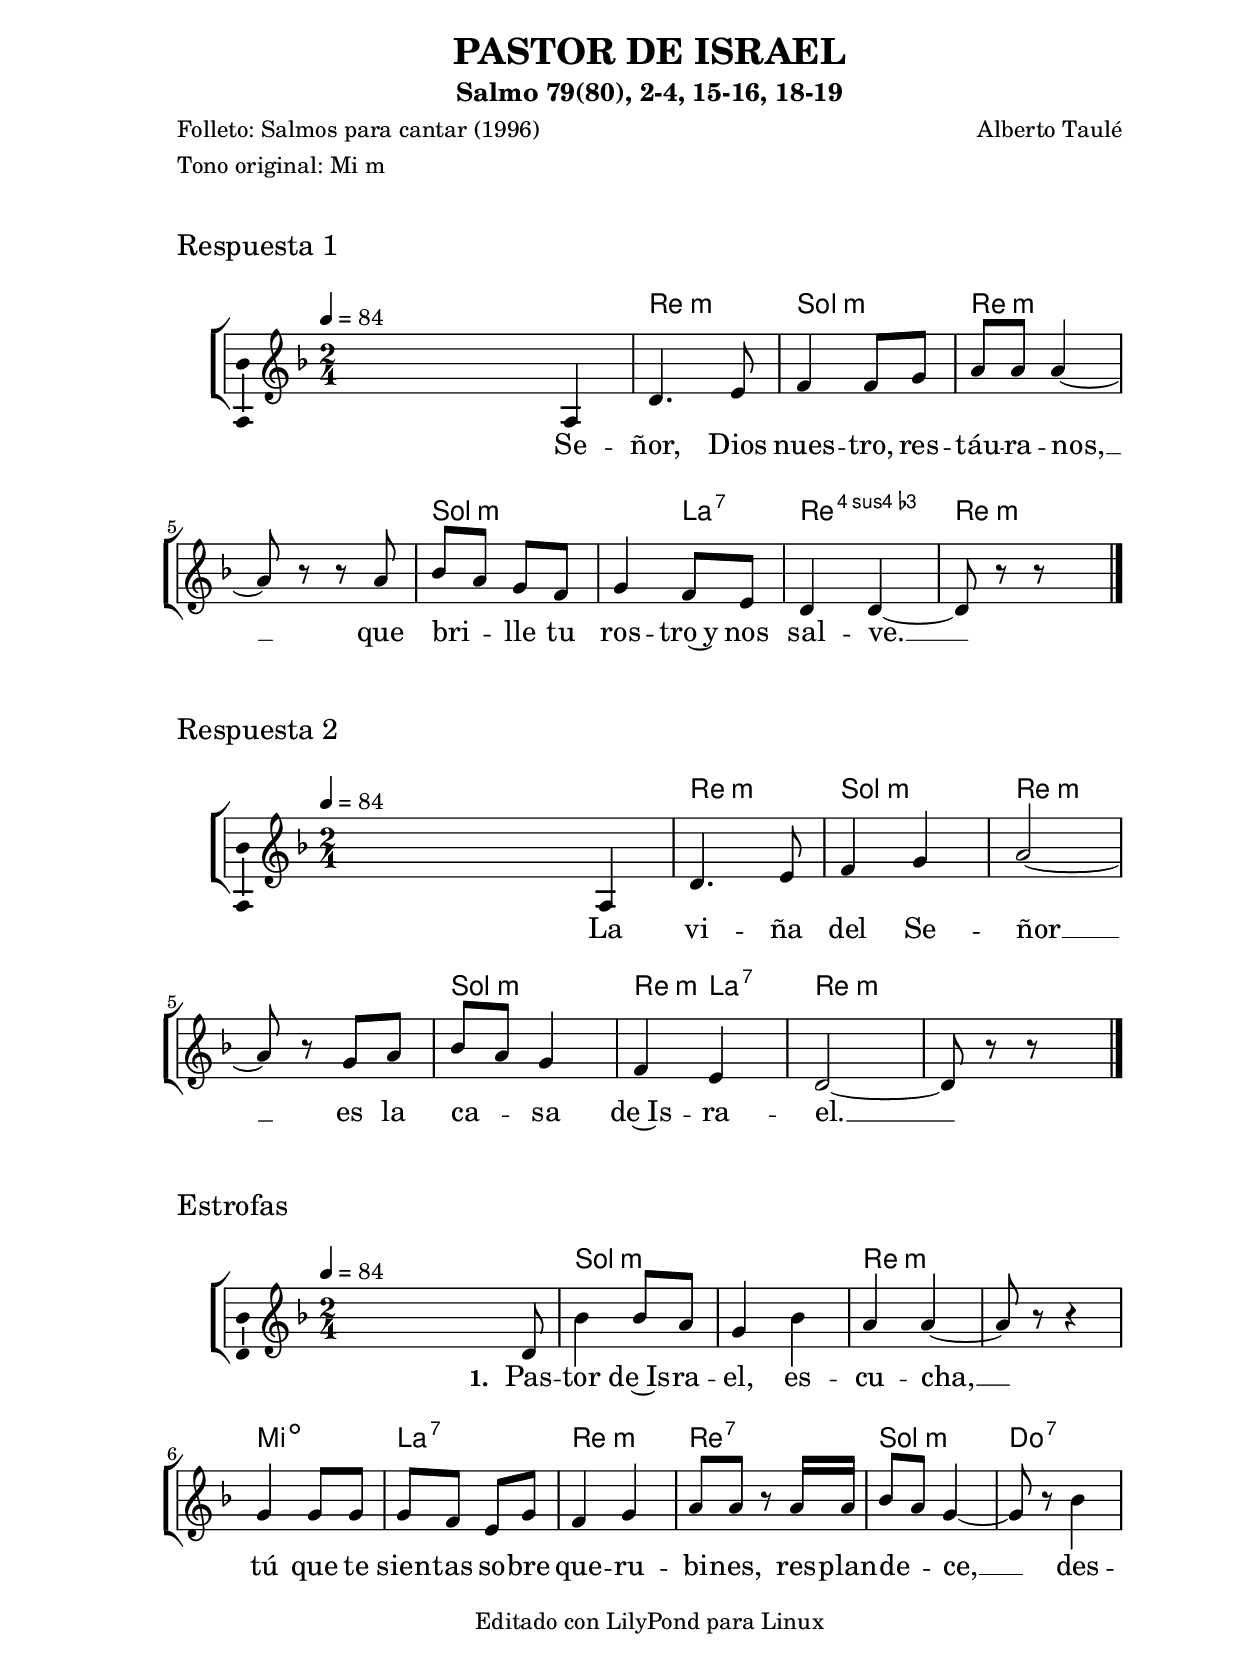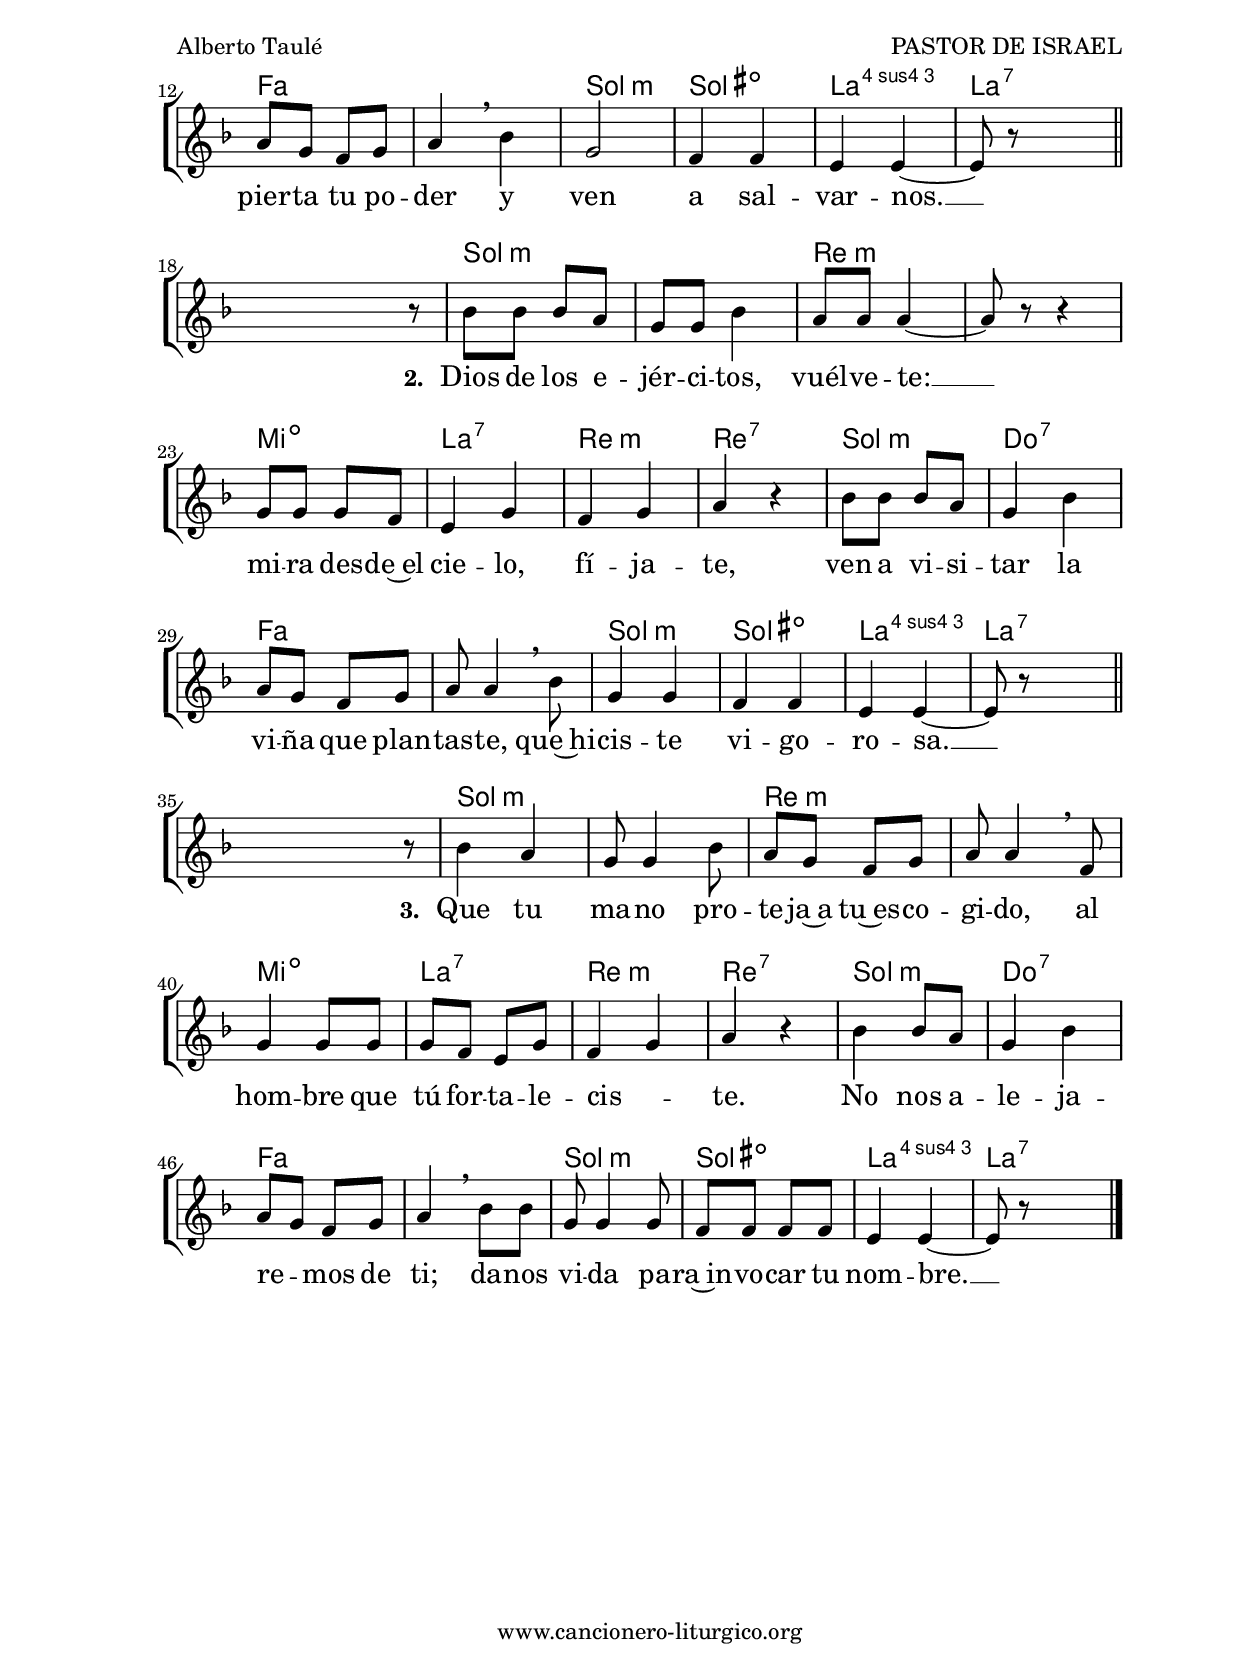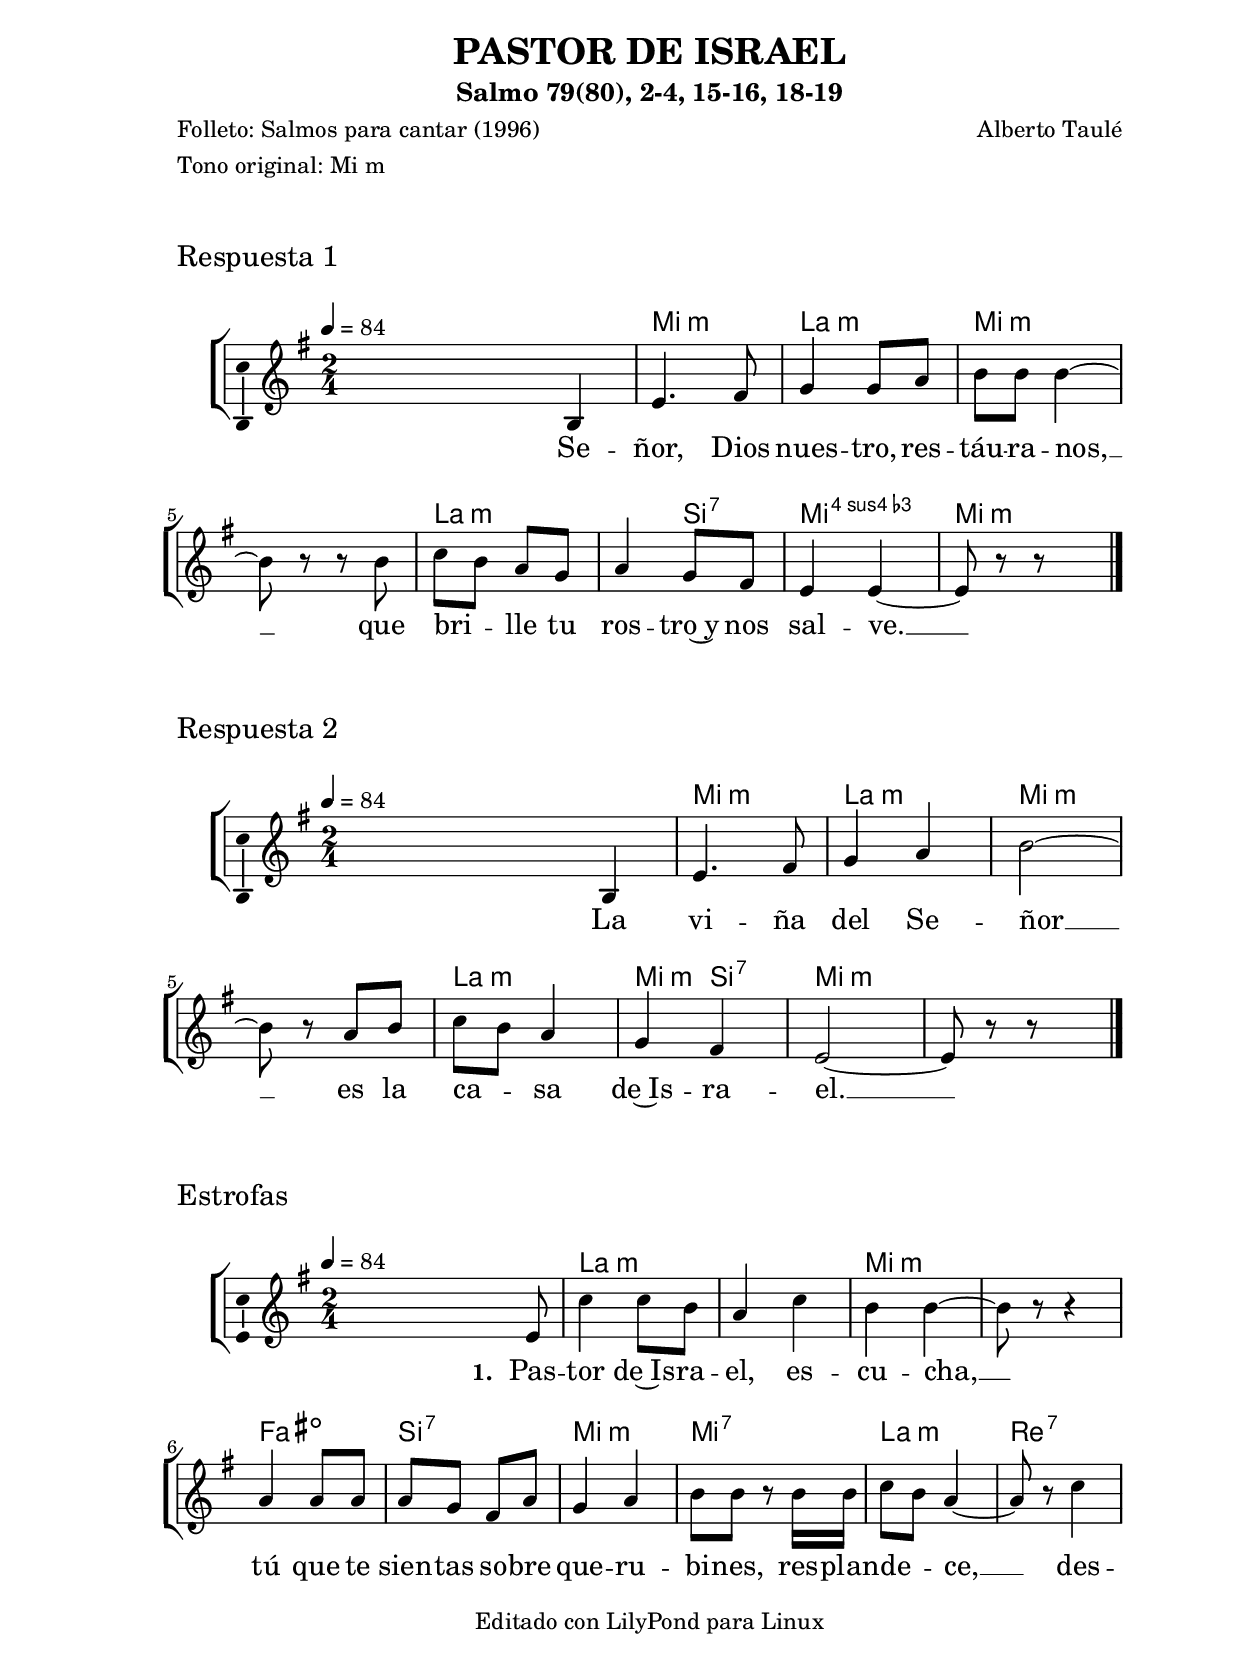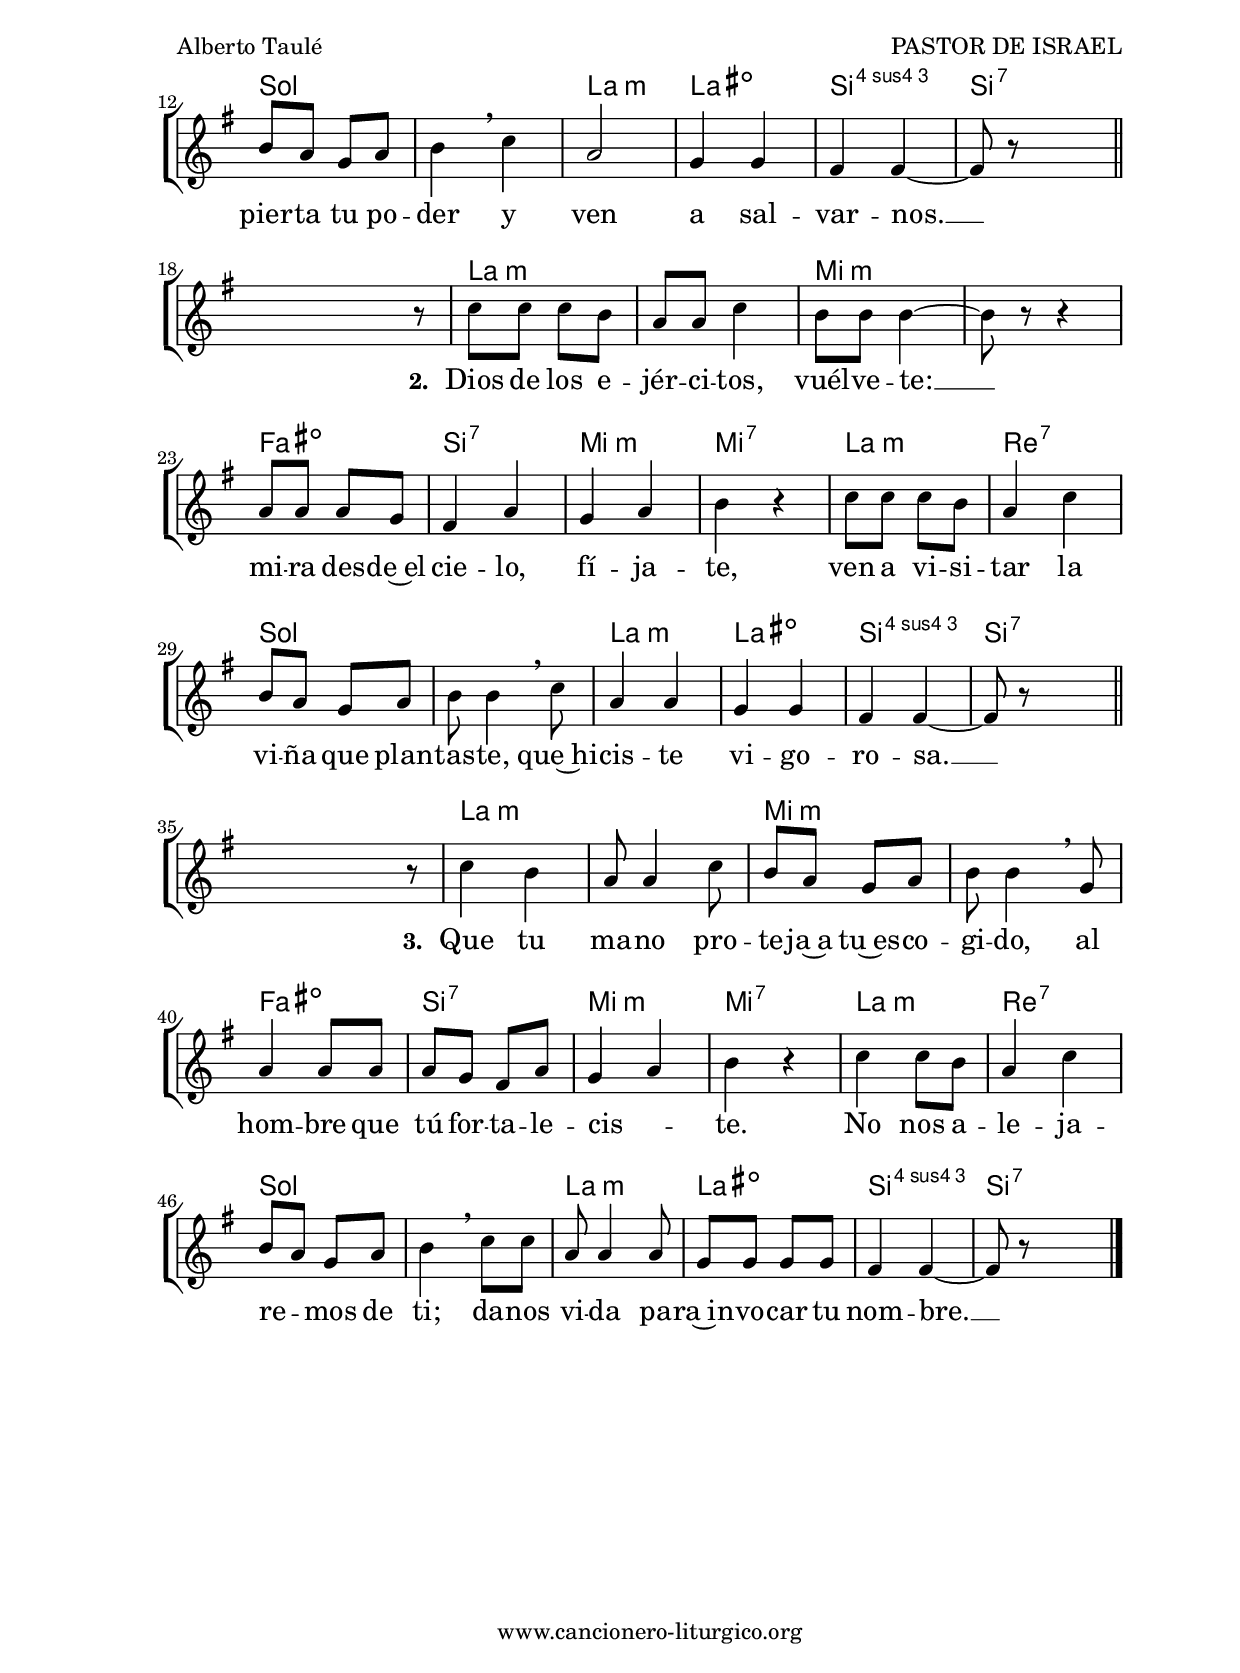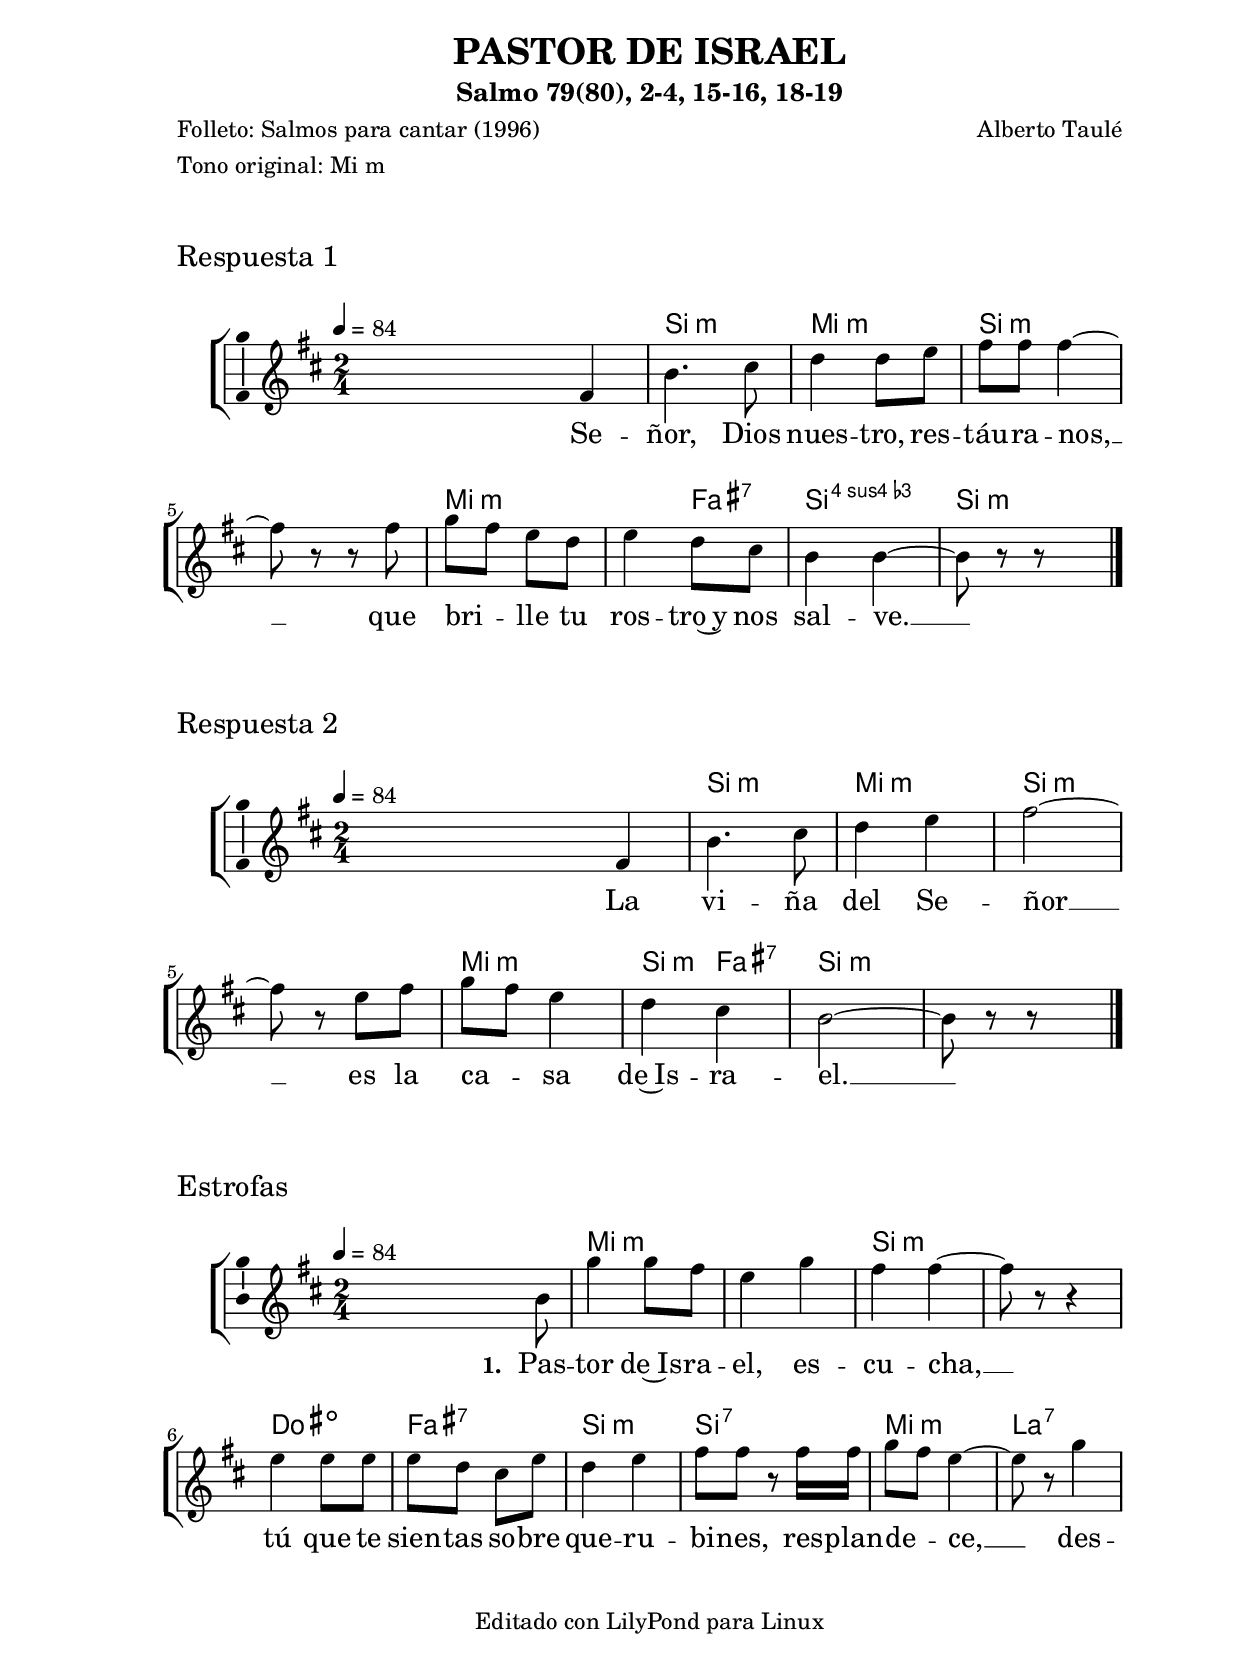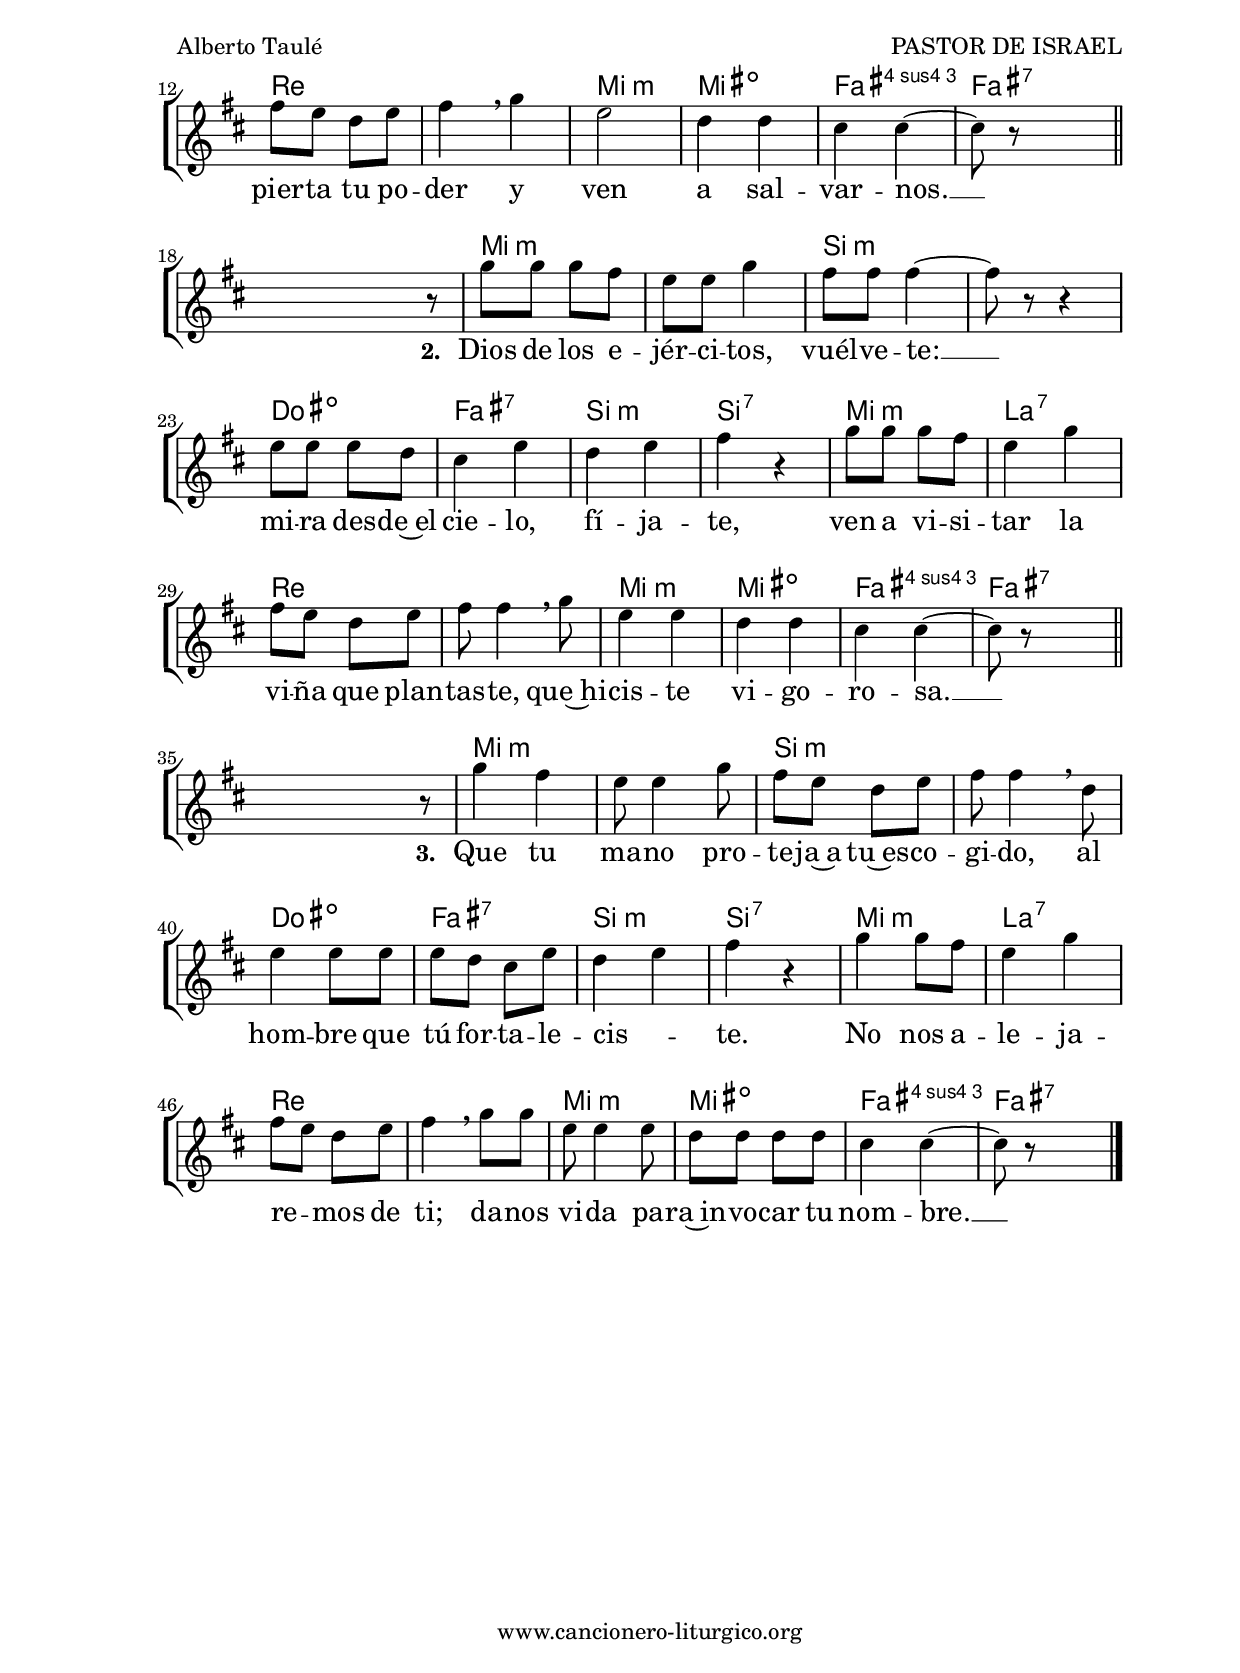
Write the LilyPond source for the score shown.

%
%para convertir .midi en .wav:
%timidity filename.midi -Ow -o finename.wav
%
%
%Para convertir de .wav a .mp3:
%lame -h -m j filename.wav
%
%
%para escuchar el midi:
%timidity nombrefichero.midi
%


%versión de lilypond para la que se ha escrito esta partitura:
\version "2.16.0"

	%Tamaño papel
	#(set-default-paper-size "a4")
	%Tamaño partitura
	#(set-global-staff-size 20)
	%No responde al pulsar sobre una nota
	#(ly:set-option 'point-and-click #f)

%parámetros del encabezamiento:
\header {
	title = "PASTOR DE ISRAEL"
	subtitle = "Salmo 79(80), 2-4, 15-16, 18-19"
	composer = "Alberto Taulé"
	poet = "Folleto: Salmos para cantar (1996)"
	meter = "Tono original: Mi m"
	arranger = ""
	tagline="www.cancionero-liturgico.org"
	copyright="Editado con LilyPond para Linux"
	}

%parámetros asociados al papel:
\paper  {
	oddHeaderMarkup = \markup {\fill-line { \on-the-fly #not-first-page \fromproperty #'header:title \on-the-fly #not-first-page \fromproperty #'header:composer }}
	evenHeaderMarkup = \markup {\fill-line { \fromproperty #'header:composer \fromproperty #'header:title }}
	#(set-paper-size "a4")
	print-page-number = ##f
	first-page-number = 1
	print-first-page-number = ##f
	head-separation = 3.0 \cm
	top-margin = 2.0 \cm
	bottom-margin = 0.5\cm
	left-margin = 3.0 \cm
	line-width = 16.0 \cm 
	indent = 8\mm
	interscoreline = 2.\mm
	between-system-space = 15\mm
%	para que las partituras no llenen la hoja:
	ragged-bottom = ##t
%	idem para la última hoja:
	ragged-last-bottom = ##f
%	para que las partituras llenen el ancho del papel:
	ragged-last = ##f
	after-title-space = 2.5 \cm
%page-count=2
%system-count=8

	%Flexible Vertical Spacing
	markup-system-spacing =
	#'((basic-distance . 5) (minimum-distance . 3) (padding . 3))
	score-markup-spacing =
	#'((basic-distance . 15) (minimum-distance . 10) (padding . 3))
%	score-system-spacing =
%	#'((basic-distance . 15) (minimum-distance . 10) (padding . 5))
	system-system-spacing =
	#'((basic-distance . 5) (minimum-distance . 3) (padding . 3))
	markup-markup-spacing =
	#'((basic-distance . 20) (minimum-distance . 15) (padding . 3))
	last-bottom-spacing =
	#'((basic-distance . 5) (minimum-distance . 5) (padding . 3))
%	top-system-spacing =
%	#'((basic-distance . 10) (minimum-distance . 5) (padding . 3))
%	top-markup-spacing =
%	#'((basic-distance . 15) (minimum-distance . 10) (padding . 3))

	}


%parámetros que afectan a toda la partitura:
global =  {
	%clave de sol (G):
	\clef G
	%armadura:
	\transpose e d
	\key e \minor
	\tempo 4=84
	\set Score.tempoHideNote = ##f
	}


%%%%%%%%%%%%%%%%%%%%%%%%%%%%%%%%%%%%%%%%%%%%%%%%%%%%%%%
%%%%%%%%%%%%%%%%%%%%%%%%%%%%%%%%%%%%%%%%%%%%%%%%%%%%%%%
%%%%%%%%%%%%%%%%%%%%%%%%%%%%%%%%%%%%%%%%%%%%%%%%%%%%%%%


acordesrespuno = {
	\italianChords
	\chordmode {
	\transpose e d
{

s2
e2:m a:m e:m s a:m s4 b:7 e2:m4 e:m

}
}
}

melodiarespuno = 
	\transpose e d
{
	\relative c'{

\time 2/4

s4 b4
e4. fis8
g4 g8 a
b8 b b4~
b8 r8 r8 b8
c8 b a g
a4 g8 fis
e4 e~
e8 r8 r8 s8

\bar "|."
}
}


textorespuno = \lyricmode {
Se -- ñor, Dios nues -- tro, res -- táu -- ra -- nos, __
que bri -- _ lle tu ros -- tro~y nos sal -- ve. __

	}

acordesrespunoStaff = \context ChordNames = acordesrespunoStaff <<
	\set chordChanges = ##t
	\acordesrespuno
	>>


vozrespunoStaff = \context Voice = vozrespunoStaff
\with {\consists "Ambitus_engraver"}
<<
%	\set Staff.instrumentName = ""
%	\set Staff.shortInstrumentName = ""
%	\set Staff.midiInstrument = #"clarinet"
%	\set Staff.midiInstrument = #"cello"
%	\set Staff.midiInstrument = #"flute"
	\set Staff.midiInstrument = #"electric guitar (jazz)"
%	\set Staff.midiInstrument = #"english horn"
%	\set Staff.midiInstrument = #"violin"
%	\set Staff.midiInstrument = #"glockenspiel"
	\set Staff.midiMinimumVolume = #0.7
	\set Staff.midiMaximumVolume = #0.9
	\global
	\melodiarespuno
	>>

textorespunoStaff = \context Lyrics = textorespunoStaff <<
	\lyricsto vozrespunoStaff \textorespuno
	>>


%%%%%%%%%%%%%%%%%%%%%%%%%%%%%%%%%%%%%%%%%%%%%%%%%%%%%%%
%%%%%%%%%%%%%%%%%%%%%%%%%%%%%%%%%%%%%%%%%%%%%%%%%%%%%%%
%%%%%%%%%%%%%%%%%%%%%%%%%%%%%%%%%%%%%%%%%%%%%%%%%%%%%%%


acordesrespdos = {
	\italianChords
	\chordmode {
	\transpose e d
{

s2
e2:m a:m e:m s a:m e4:m b:7 e2:m s2

}
}
}

melodiarespdos = 
	\transpose e d
{
	\relative c'{

\time 2/4

s4 b4
e4. fis8
g4 a
b2~
b8 r8 a8 b
c8 b a4
g4 fis
e2~
e8 r8 r8 s8

\bar "|."
}
}


textorespdos = \lyricmode {
La vi -- ña del Se -- ñor __
es la ca -- _ sa de~Is -- ra -- el. __

	}

acordesrespdosStaff = \context ChordNames = acordesrespdosStaff <<
	\set chordChanges = ##t
	\acordesrespdos
	>>


vozrespdosStaff = \context Voice = vozrespdosStaff
\with {\consists "Ambitus_engraver"}
<<
%	\set Staff.instrumentName = ""
%	\set Staff.shortInstrumentName = ""
%	\set Staff.midiInstrument = #"clarinet"
%	\set Staff.midiInstrument = #"cello"
%	\set Staff.midiInstrument = #"flute"
	\set Staff.midiInstrument = #"electric guitar (jazz)"
%	\set Staff.midiInstrument = #"english horn"
%	\set Staff.midiInstrument = #"violin"
%	\set Staff.midiInstrument = #"glockenspiel"
	\set Staff.midiMinimumVolume = #0.7
	\set Staff.midiMaximumVolume = #0.9
	\global
	\melodiarespdos
	>>

textorespdosStaff = \context Lyrics = textorespdosStaff <<
	\lyricsto vozrespdosStaff \textorespdos
	>>


%%%%%%%%%%%%%%%%%%%%%%%%%%%%%%%%%%%%%%%%%%%%%%%%%%%%%%%
%%%%%%%%%%%%%%%%%%%%%%%%%%%%%%%%%%%%%%%%%%%%%%%%%%%%%%%
%%%%%%%%%%%%%%%%%%%%%%%%%%%%%%%%%%%%%%%%%%%%%%%%%%%%%%%


acordesrespest = {
	\italianChords
	\chordmode {
	\transpose e d
{

s2
a2:m s e:m s fis:dim b:7 e:m e:7 a:m d:7 g s a:m ais:dim b:4 b:7

s2
a2:m s e:m s fis:dim b:7 e:m e:7 a:m d:7 g s a:m ais:dim b:4 b:7

s2
a2:m s e:m s fis:dim b:7 e:m e:7 a:m d:7 g s a:m ais:dim b:4 b:7

}
}
}

melodiarespest = 
	\transpose e d
{
	\relative c'{

\time 2/4

s4 s8 e8
c'4 c8 b
a4 c
b4 b~
b8 r8 r4
a4 a8 a
a8 g fis a
g4 a
b8 b r8 b16 b
c8 b a4~
a8 r8 c4
b8 a g a
b4 \breathe c
a2
g4 g
fis4 fis~
fis8 r8 s4

\bar "||"
\break

s4 s8 r8
c'8 c c b
a8 a c4
b8 b b4~
b8 r8 r4
a8 a a g
fis4 a
g4 a
b4 r4
c8 c c b
a4 c
b8 a g a
b8 b4 \breathe c8
a4 a
g4 g
fis4 fis~
fis8 r8 s4

\bar "||"
\break

s4 s8 r8
c'4 b
a8 a4 c8
b8 a g a
b8 b4 \breathe g8
a4 a8 a
a8 g fis a
g4 a
b4 r4
c4 c8 b
a4 c
b8 a g a
b4 \breathe c8 c
a8 a4 a8
g8 g g g
fis4 fis~
fis8 r8 s4

\bar "|."
}
}


textorespest = \lyricmode {

\set stanza =#"1. " Pas -- tor de~Is -- ra -- el, es -- cu -- cha, __
tú que te sien -- tas so -- bre que -- ru -- bi -- nes,
res -- plan -- de -- _ ce, __
des -- pier -- ta tu po -- der y ven a sal -- var -- nos. __

\set stanza =#"2. " Dios de los e -- jér -- ci -- tos, vuél -- ve -- te: __
mi -- ra des -- de~el cie -- lo, fí -- ja -- te,
ven a vi -- si -- tar la vi -- ña que plan -- tas -- te,
que~hi -- cis -- te vi -- go -- ro -- sa. __

\set stanza =#"3. " Que tu ma -- no pro -- te -- ja~a tu~es -- co -- gi -- do,
al hom -- bre que tú for -- ta -- le -- cis -- _ te.
No nos a -- le -- ja -- re -- _ mos de ti;
da -- nos vi -- da pa -- ra~in -- vo -- car tu nom -- bre. __

	}

acordesrespestStaff = \context ChordNames = acordesrespestStaff <<
	\set chordChanges = ##t
	\acordesrespest
	>>


vozrespestStaff = \context Voice = vozrespestStaff
\with {\consists "Ambitus_engraver"}
<<
%	\set Staff.instrumentName = ""
%	\set Staff.shortInstrumentName = ""
%	\set Staff.midiInstrument = #"clarinet"
%	\set Staff.midiInstrument = #"cello"
%	\set Staff.midiInstrument = #"flute"
	\set Staff.midiInstrument = #"electric guitar (jazz)"
%	\set Staff.midiInstrument = #"english horn"
%	\set Staff.midiInstrument = #"violin"
%	\set Staff.midiInstrument = #"glockenspiel"
	\set Staff.midiMinimumVolume = #0.7
	\set Staff.midiMaximumVolume = #0.9
	\global
	\melodiarespest
	>>

textorespestStaff = \context Lyrics = textorespestStaff <<
	\lyricsto vozrespestStaff \textorespest
	>>


%%%%%%%%%%%%%%%%%%%%%%%%%%%%%%%%%%%%%%%%%%%%%%%%%%%%%%%
%%%%%%%%%%%%%%%%%%%%%%%%%%%%%%%%%%%%%%%%%%%%%%%%%%%%%%%
%%%%%%%%%%%%%%%%%%%%%%%%%%%%%%%%%%%%%%%%%%%%%%%%%%%%%%%


\book {
	\score {
		\context ChoirStaff {
			\override StaffGroup.SystemStartBracket #'collapse-height = #1
			\override Score.SystemStartBar #'collapse-height = #1
			<<
			\acordesrespunoStaff
			\vozrespunoStaff
			\textorespunoStaff
			>>
			}
		\layout {
	    		\context {
				\Lyrics
				\override LyricText #'font-size = #2
				}
	   		 \context {
				\Score
				\override StaffSymbol #'staff-space = #(magstep +3)
				}
			}
		\header{piece=\markup{\fontsize #2 "Respuesta 1"}}
		}
	\score {
		\context ChoirStaff {
			\override StaffGroup.SystemStartBracket #'collapse-height = #1
			\override Score.SystemStartBar #'collapse-height = #1
			<<
			\acordesrespdosStaff
			\vozrespdosStaff
			\textorespdosStaff
			>>
			}
		\layout {
system-count=2
	    		\context {
				\Lyrics
				\override LyricText #'font-size = #2
				}
	   		 \context {
				\Score
				\override StaffSymbol #'staff-space = #(magstep +3)
				}
			}
		\header{piece=\markup{\fontsize #2 "Respuesta 2"}}
		}
	\score {
		\context ChoirStaff {
			\override StaffGroup.SystemStartBracket #'collapse-height = #1
			\override Score.SystemStartBar #'collapse-height = #1
			<<
			\acordesrespestStaff
			\vozrespestStaff
			\textorespestStaff
			>>
			}
		\layout {
	    		\context {
				\Lyrics
				\override LyricText #'font-size = #2
				}
	   		 \context {
				\Score
				\override StaffSymbol #'staff-space = #(magstep +3)
				}
			}
		\header{piece=\markup{\fontsize #2 "Estrofas"}}
		}
	\score {
		\unfoldRepeats
		\context ChoirStaff {
			<<
			\acordesrespunoStaff
			\vozrespunoStaff
			>>
			<<
			\acordesrespdosStaff
			\vozrespdosStaff
			>>
			<<
			\acordesrespestStaff
			\vozrespestStaff
			>>
			}
		\midi {
	  		\context {
	  			\Score
				tempoWholesPerMinute = #(ly:make-moment 70 4)
				}
			}
		}
	}

#(define output-suffix "C")
\book {
	\score {
		\context ChoirStaff {
			\override StaffGroup.SystemStartBracket #'collapse-height = #1
			\override Score.SystemStartBar #'collapse-height = #1
\transpose c d
			<<
			\acordesrespunoStaff
			\vozrespunoStaff
			\textorespunoStaff
			>>
			}
		\layout {
	    		\context {
				\Lyrics
				\override LyricText #'font-size = #2
				}
	   		 \context {
				\Score
				\override StaffSymbol #'staff-space = #(magstep +3)
				}
			}
		\header{piece=\markup{\fontsize #2 "Respuesta 1"}}
		}
	\score {
		\context ChoirStaff {
			\override StaffGroup.SystemStartBracket #'collapse-height = #1
			\override Score.SystemStartBar #'collapse-height = #1
\transpose c d
			<<
			\acordesrespdosStaff
			\vozrespdosStaff
			\textorespdosStaff
			>>
			}
		\layout {
system-count=2
	    		\context {
				\Lyrics
				\override LyricText #'font-size = #2
				}
	   		 \context {
				\Score
				\override StaffSymbol #'staff-space = #(magstep +3)
				}
			}
		\header{piece=\markup{\fontsize #2 "Respuesta 2"}}
		}
	\score {
		\context ChoirStaff {
			\override StaffGroup.SystemStartBracket #'collapse-height = #1
			\override Score.SystemStartBar #'collapse-height = #1
\transpose c d
			<<
			\acordesrespestStaff
			\vozrespestStaff
			\textorespestStaff
			>>
			}
		\layout {
	    		\context {
				\Lyrics
				\override LyricText #'font-size = #2
				}
	   		 \context {
				\Score
				\override StaffSymbol #'staff-space = #(magstep +3)
				}
			}
		\header{piece=\markup{\fontsize #2 "Estrofas"}}
		}
	}

#(define output-suffix "S")
\book {
	\score {
		\context ChoirStaff {
			\override StaffGroup.SystemStartBracket #'collapse-height = #1
			\override Score.SystemStartBar #'collapse-height = #1
\transpose c a
			<<
			\acordesrespunoStaff
			\vozrespunoStaff
			\textorespunoStaff
			>>
			}
		\layout {
	    		\context {
				\Lyrics
				\override LyricText #'font-size = #2
				}
	   		 \context {
				\Score
				\override StaffSymbol #'staff-space = #(magstep +3)
				}
			}
		\header{piece=\markup{\fontsize #2 "Respuesta 1"}}
		}
	\score {
		\context ChoirStaff {
			\override StaffGroup.SystemStartBracket #'collapse-height = #1
			\override Score.SystemStartBar #'collapse-height = #1
\transpose c a
			<<
			\acordesrespdosStaff
			\vozrespdosStaff
			\textorespdosStaff
			>>
			}
		\layout {
system-count=2
	    		\context {
				\Lyrics
				\override LyricText #'font-size = #2
				}
	   		 \context {
				\Score
				\override StaffSymbol #'staff-space = #(magstep +3)
				}
			}
		\header{piece=\markup{\fontsize #2 "Respuesta 2"}}
		}
	\score {
		\context ChoirStaff {
			\override StaffGroup.SystemStartBracket #'collapse-height = #1
			\override Score.SystemStartBar #'collapse-height = #1
\transpose c a
			<<
			\acordesrespestStaff
			\vozrespestStaff
			\textorespestStaff
			>>
			}
		\layout {
	    		\context {
				\Lyrics
				\override LyricText #'font-size = #2
				}
	   		 \context {
				\Score
				\override StaffSymbol #'staff-space = #(magstep +3)
				}
			}
		\header{piece=\markup{\fontsize #2 "Estrofas"}}
		}
	}



